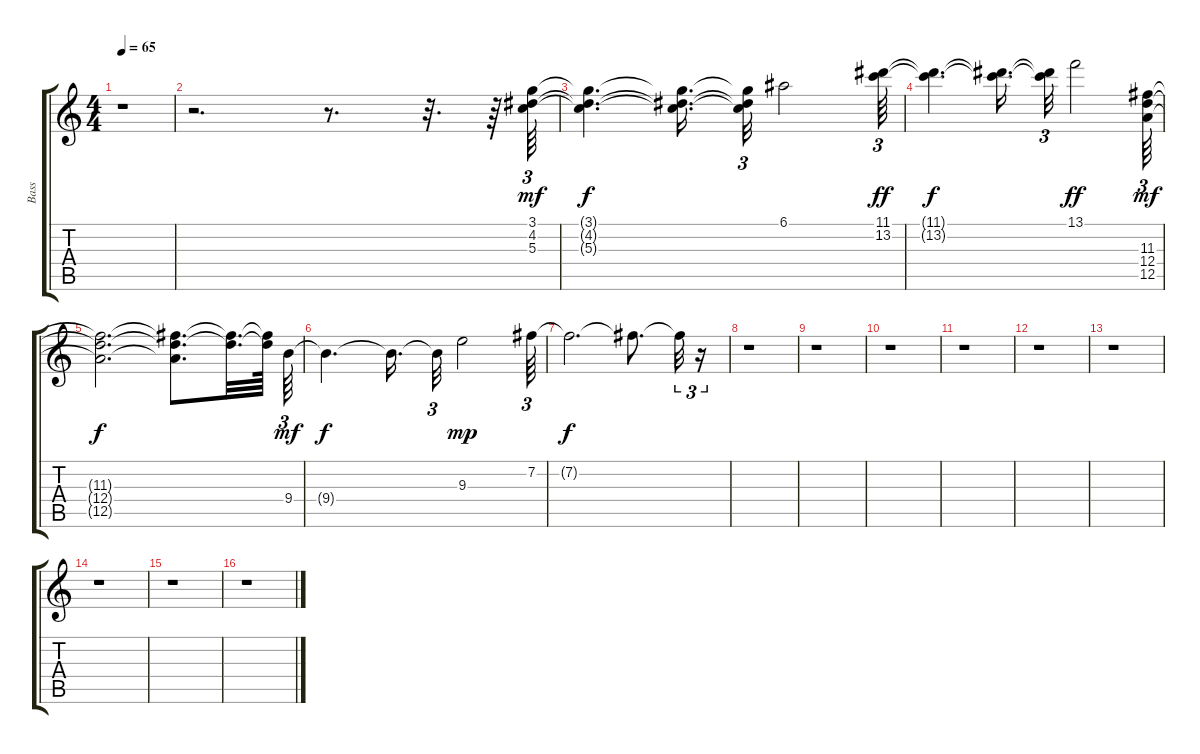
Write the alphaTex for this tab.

\track ("Bass" "Bass") {instrument synthbass2}
\staff {score tabs}
\tuning (E4 B3 G3 D3 A2 E2) {hide}
\ts (4 4)
\tempo 65
\clef g2
\ks c
r.1{dy f} |
r.2{d} r.8{d} r.32{d} r.64 (3.1 4.2 5.3).64{tu (3 2) dy mf} |
(3.1{t} 4.2{t} 5.3{t}).4{d dy f} (3.1{t} 4.2{t} 5.3{t}).16{d} (3.1{t} 4.2{t} 5.3{t}).32{tu (3 2)} 6.1.2 (11.1 13.2).64{tu (3 2) dy ff} |
(11.1{t} 13.2{t}).4{d dy f} (11.1{t} 13.2{t}).16{d} (11.1{t} 13.2{t}).32{tu (3 2)} 13.1.2{dy ff} (11.3 12.4 12.5).64{tu (3 2) dy mf} |
(11.3{t} 12.4{t} 12.5{t}).2{d dy f} (11.3{t} 12.4{t} 12.5{t}).8{d} (11.3{t} 12.4{t}).32{d} (11.3{t} 12.4{t}).64 9.4.64{tu (3 2) dy mf} |
9.4{t}.4{d dy f} 9.4{t}.16{d} 9.4{t}.32{tu (3 2)} 9.3.2{dy mp} 7.2.64{tu (3 2)} |
7.2{t}.2{d dy f} 7.2{t}.8{d} 7.2{t}.32{tu (3 2)} r.16{tu (3 2)} |
r.1 |
r.1 |
r.1 |
r.1 |
r.1 |
r.1 |
r.1 |
r.1 |
r.1
